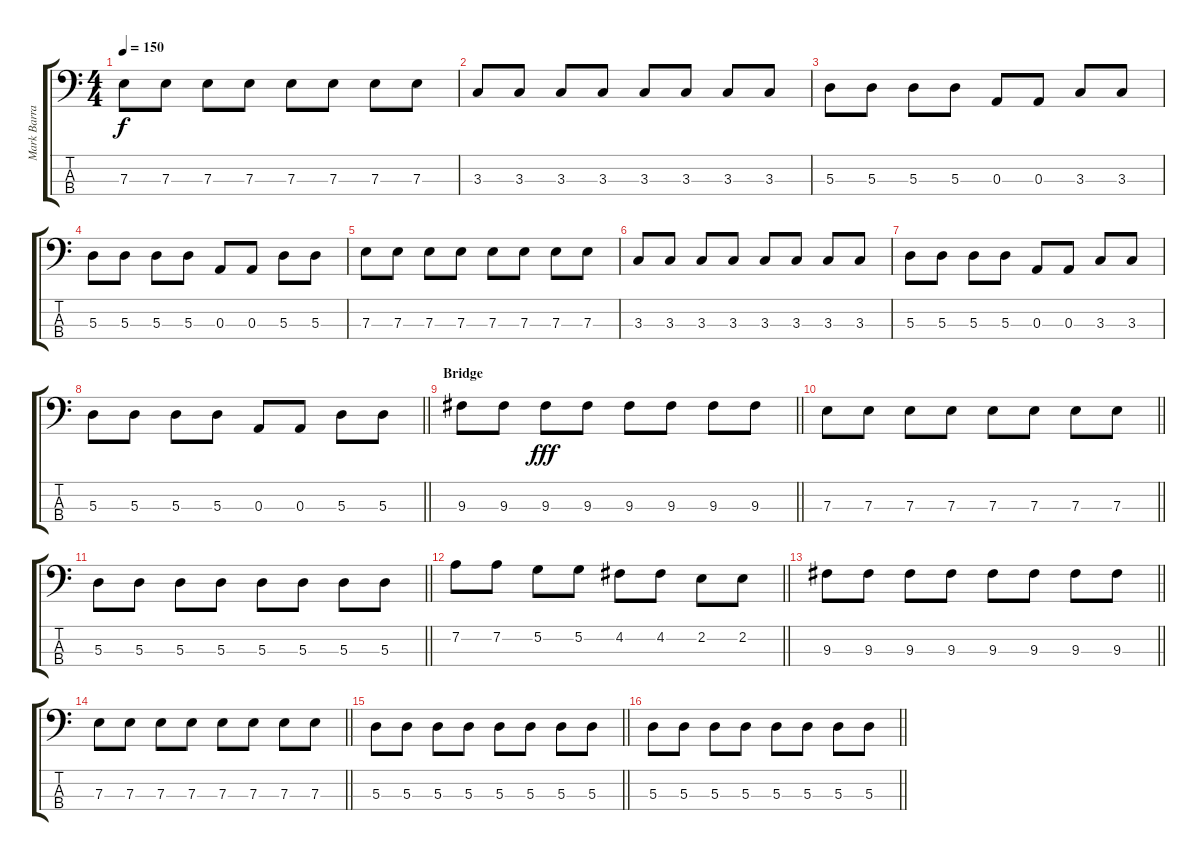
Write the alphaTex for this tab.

\track ("Mark Barratt - Bass" "Mark Barra") {instrument electricbasspick}
\staff {score tabs}
\tuning (G2 D2 A1 E1) {hide}
\ts (4 4)
\tempo 150
\clef f4
\ks c
7.3.8{dy f} 7.3.8 7.3.8 7.3.8 7.3.8 7.3.8 7.3.8 7.3.8 |
3.3.8 3.3.8 3.3.8 3.3.8 3.3.8 3.3.8 3.3.8 3.3.8 |
5.3.8 5.3.8 5.3.8 5.3.8 0.3.8 0.3.8 3.3.8 3.3.8 |
5.3.8 5.3.8 5.3.8 5.3.8 0.3.8 0.3.8 5.3.8 5.3.8 |
7.3.8 7.3.8 7.3.8 7.3.8 7.3.8 7.3.8 7.3.8 7.3.8 |
3.3.8 3.3.8 3.3.8 3.3.8 3.3.8 3.3.8 3.3.8 3.3.8 |
5.3.8 5.3.8 5.3.8 5.3.8 0.3.8 0.3.8 3.3.8 3.3.8 |
\barLineRight lightlight
5.3.8 5.3.8 5.3.8 5.3.8 0.3.8 0.3.8 5.3.8 5.3.8 |
\section ("" "Bridge")
\barLineRight lightlight
9.3.8 9.3.8 9.3.8{dy fff} 9.3.8 9.3.8 9.3.8 9.3.8 9.3.8 |
\barLineRight lightlight
7.3.8 7.3.8 7.3.8 7.3.8 7.3.8 7.3.8 7.3.8 7.3.8 |
\barLineRight lightlight
5.3.8 5.3.8 5.3.8 5.3.8 5.3.8 5.3.8 5.3.8 5.3.8 |
\barLineRight lightlight
7.2.8 7.2.8 5.2.8 5.2.8 4.2.8 4.2.8 2.2.8 2.2.8 |
\barLineRight lightlight
9.3.8 9.3.8 9.3.8 9.3.8 9.3.8 9.3.8 9.3.8 9.3.8 |
\barLineRight lightlight
7.3.8 7.3.8 7.3.8 7.3.8 7.3.8 7.3.8 7.3.8 7.3.8 |
\barLineRight lightlight
5.3.8 5.3.8 5.3.8 5.3.8 5.3.8 5.3.8 5.3.8 5.3.8 |
\barLineRight lightlight
5.3.8 5.3.8 5.3.8 5.3.8 5.3.8 5.3.8 5.3.8 5.3.8
